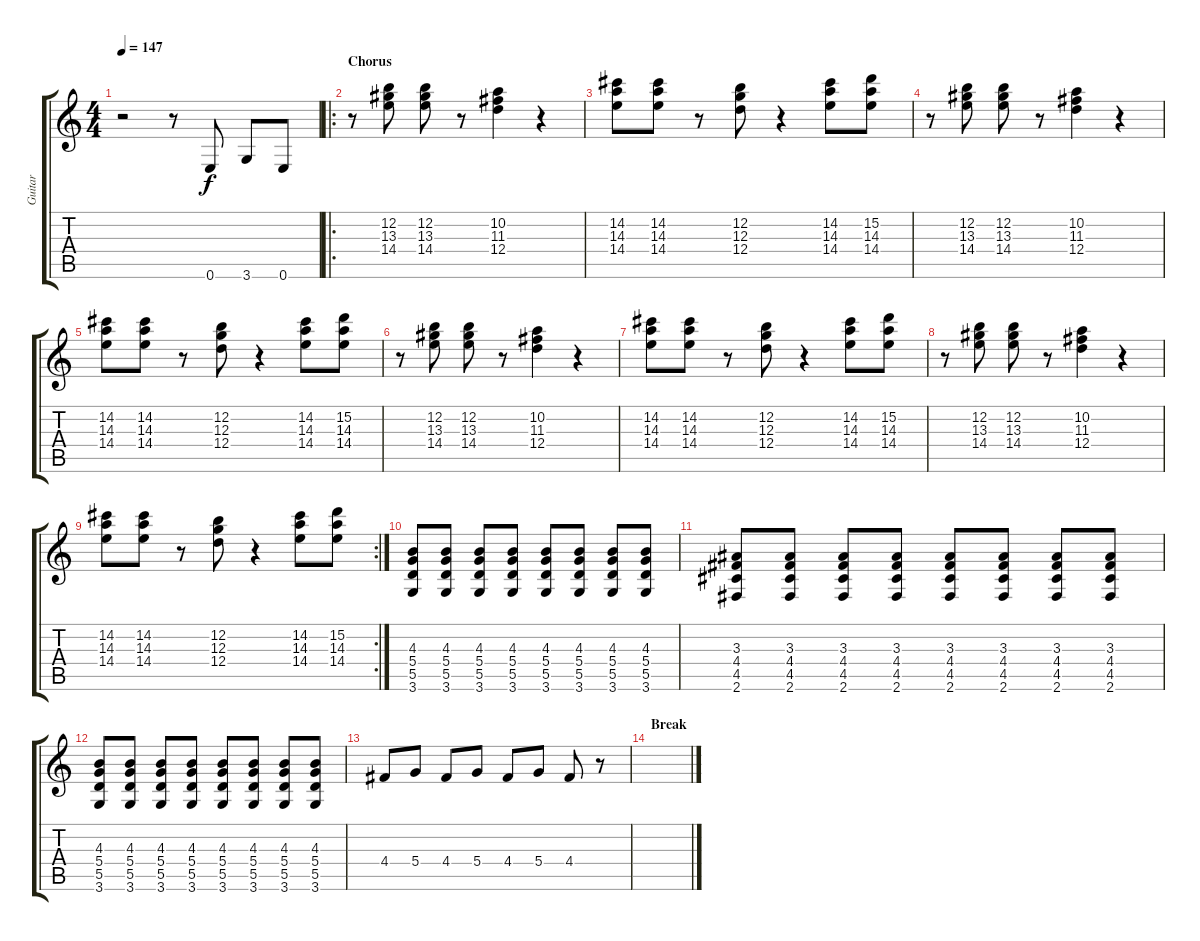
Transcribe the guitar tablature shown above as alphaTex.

\track ("Guitar" "Guitar") {instrument overdrivenguitar}
\staff {score tabs}
\tuning (E4 B3 G3 D3 A2 E2) {hide}
\ts (4 4)
\tempo 147
\clef g2
\ks c
r.2{dy f} r.8 0.6.8 3.6.8 0.6.8 |
\ro
\section ("" "Chorus")
r.8 (12.2 13.3 14.4).8 (12.2 13.3 14.4).8 r.8 (10.2 11.3 12.4).4 r.4 |
(14.2 14.3 14.4).8 (14.2 14.3 14.4).8 r.8 (12.2 12.3 12.4).8 r.4 (14.2 14.3 14.4).8 (15.2 14.3 14.4).8 |
r.8 (12.2 13.3 14.4).8 (12.2 13.3 14.4).8 r.8 (10.2 11.3 12.4).4 r.4 |
(14.2 14.3 14.4).8 (14.2 14.3 14.4).8 r.8 (12.2 12.3 12.4).8 r.4 (14.2 14.3 14.4).8 (15.2 14.3 14.4).8 |
r.8 (12.2 13.3 14.4).8 (12.2 13.3 14.4).8 r.8 (10.2 11.3 12.4).4 r.4 |
(14.2 14.3 14.4).8 (14.2 14.3 14.4).8 r.8 (12.2 12.3 12.4).8 r.4 (14.2 14.3 14.4).8 (15.2 14.3 14.4).8 |
r.8 (12.2 13.3 14.4).8 (12.2 13.3 14.4).8 r.8 (10.2 11.3 12.4).4 r.4 |
\rc 2
(14.2 14.3 14.4).8 (14.2 14.3 14.4).8 r.8 (12.2 12.3 12.4).8 r.4 (14.2 14.3 14.4).8 (15.2 14.3 14.4).8 |
(4.3 5.4 5.5 3.6).8 (4.3 5.4 5.5 3.6).8 (4.3 5.4 5.5 3.6).8 (4.3 5.4 5.5 3.6).8 (4.3 5.4 5.5 3.6).8 (4.3 5.4 5.5 3.6).8 (4.3 5.4 5.5 3.6).8 (4.3 5.4 5.5 3.6).8 |
(3.3 4.4 4.5 2.6).8 (3.3 4.4 4.5 2.6).8 (3.3 4.4 4.5 2.6).8 (3.3 4.4 4.5 2.6).8 (3.3 4.4 4.5 2.6).8 (3.3 4.4 4.5 2.6).8 (3.3 4.4 4.5 2.6).8 (3.3 4.4 4.5 2.6).8 |
(4.3 5.4 5.5 3.6).8 (4.3 5.4 5.5 3.6).8 (4.3 5.4 5.5 3.6).8 (4.3 5.4 5.5 3.6).8 (4.3 5.4 5.5 3.6).8 (4.3 5.4 5.5 3.6).8 (4.3 5.4 5.5 3.6).8 (4.3 5.4 5.5 3.6).8 |
4.4.8 5.4.8 4.4.8 5.4.8 4.4.8 5.4.8 4.4.8 r.8 |
\section ("" "Break")
